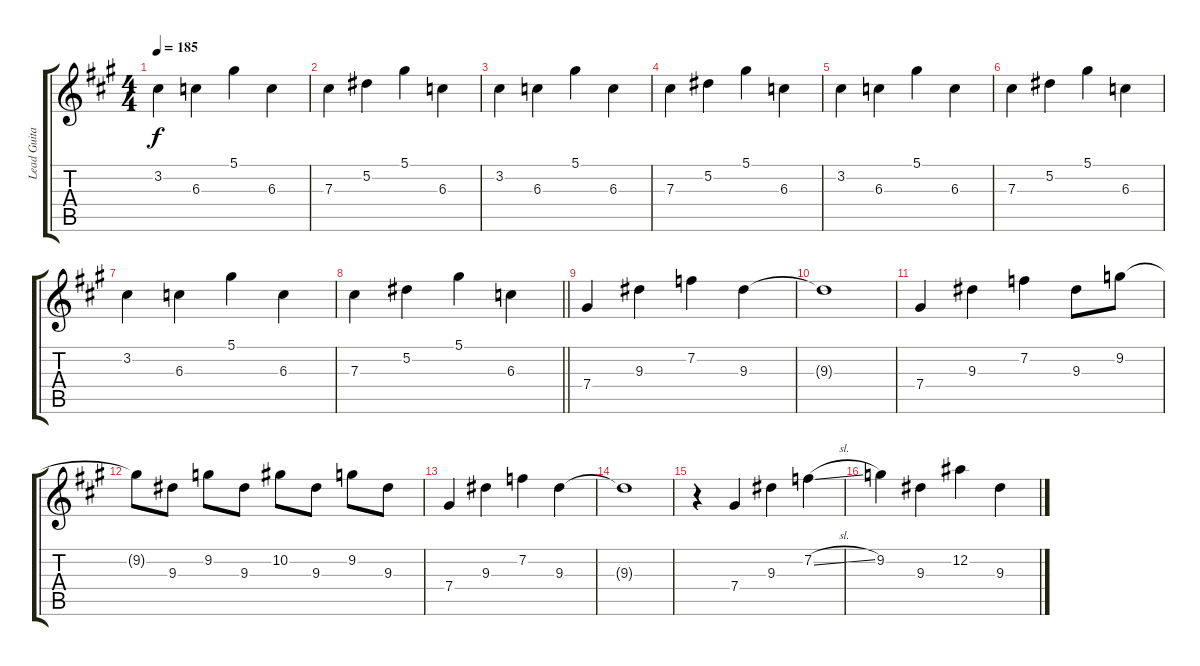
\track ("Lead Guitar" "Lead Guita") {instrument distortionguitar}
\staff {score tabs}
\tuning (Eb4 Bb3 Gb3 Db3 Ab2 Db2) {hide}
\ts (4 4)
\tempo 185
\clef g2
\ks f#minor
3.2.4{dy f} 6.3.4 5.1.4 6.3.4 |
7.3.4 5.2.4 5.1.4 6.3.4 |
3.2.4 6.3.4 5.1.4 6.3.4 |
7.3.4 5.2.4 5.1.4 6.3.4 |
3.2.4 6.3.4 5.1.4 6.3.4 |
7.3.4 5.2.4 5.1.4 6.3.4 |
3.2.4 6.3.4 5.1.4 6.3.4 |
\barLineRight lightlight
7.3.4 5.2.4 5.1.4 6.3.4 |
7.4.4 9.3.4 7.2.4 9.3.4 |
9.3{t}.1 |
7.4.4 9.3.4 7.2.4 9.3.8 9.2.8 |
9.2{t}.8 9.3.8 9.2.8 9.3.8 10.2.8 9.3.8 9.2.8 9.3.8 |
7.4.4 9.3.4 7.2.4 9.3.4 |
9.3{t}.1 |
r.4 7.4.4 9.3.4 7.2{sl}.4 |
9.2.4 9.3.4 12.2.4 9.3.4
